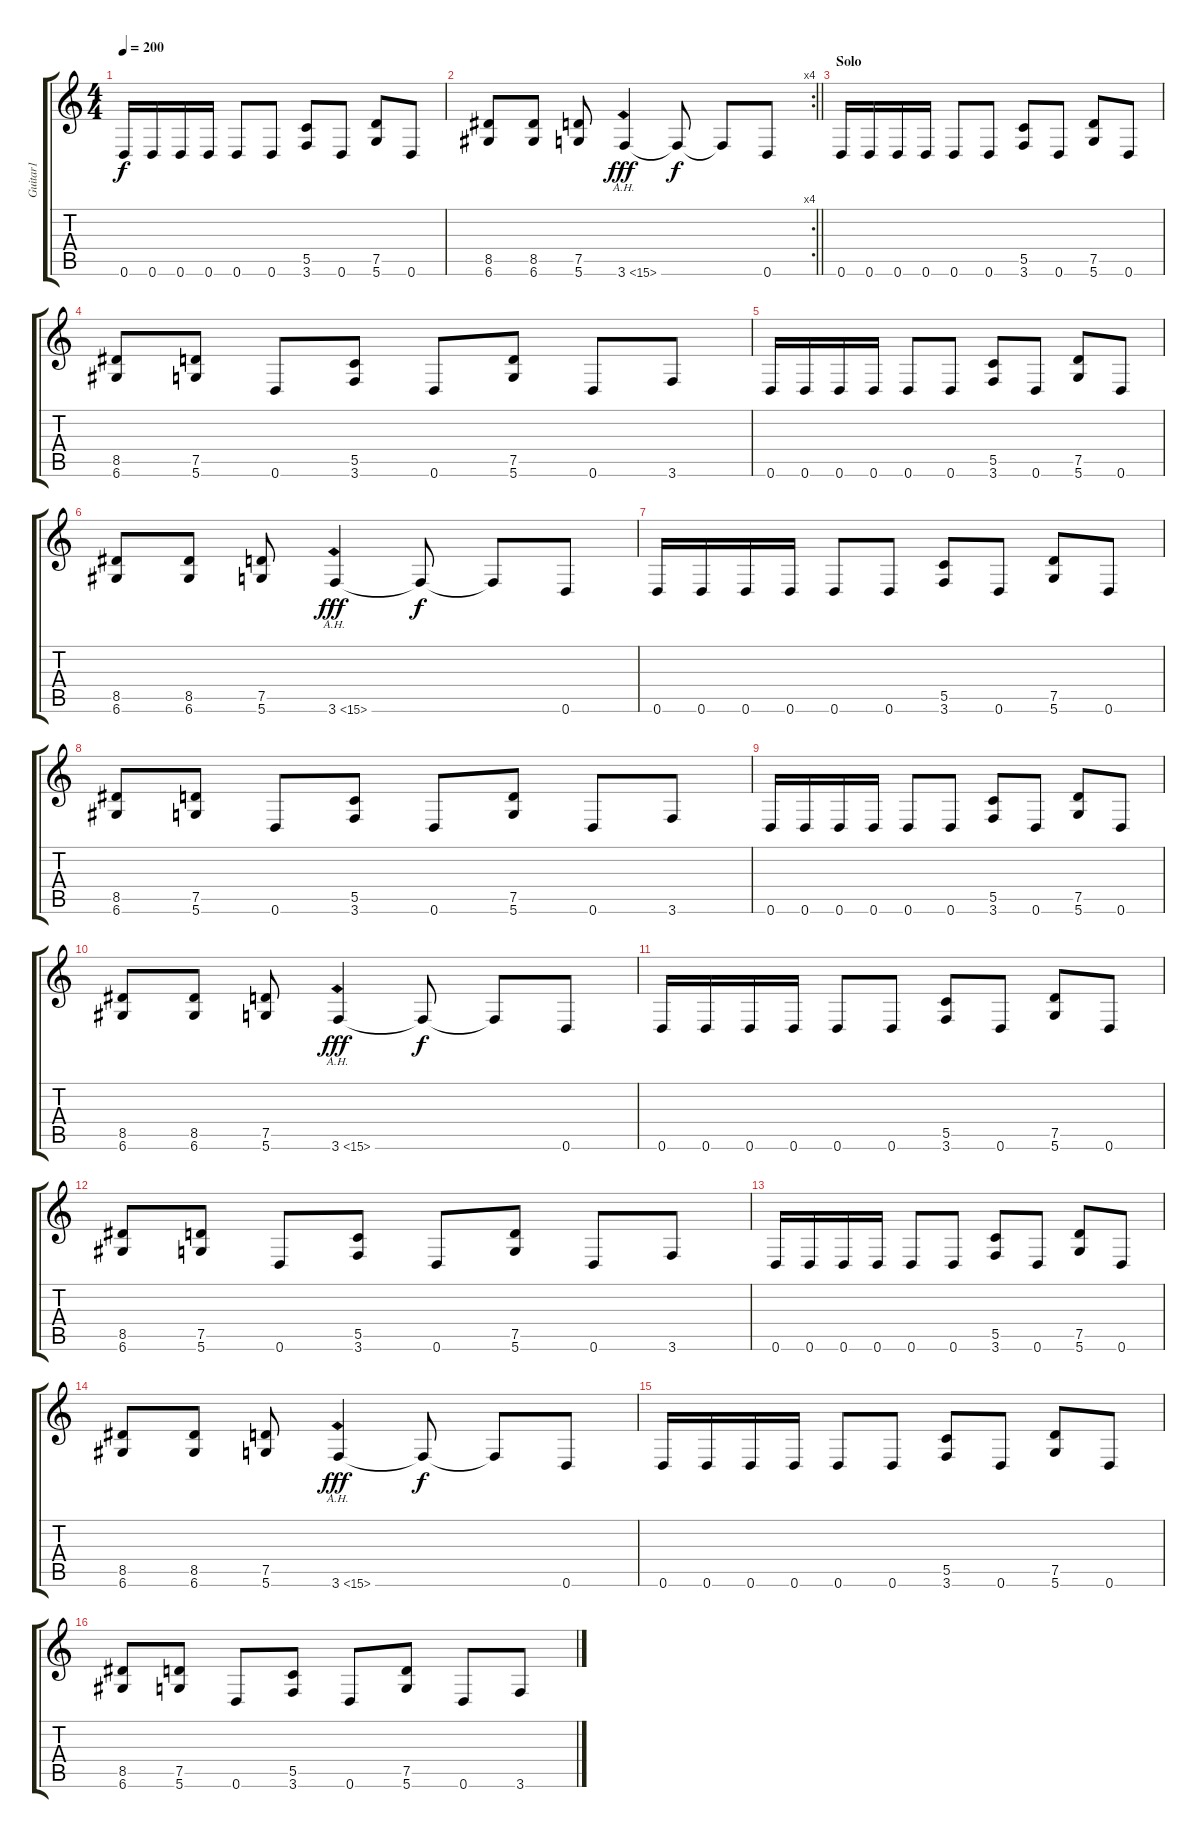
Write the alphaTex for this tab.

\track ("Guitar1" "Guitar1") {instrument overdrivenguitar}
\staff {score tabs}
\tuning (D4 A3 F3 C3 G2 D2) {hide}
\ts (4 4)
\tempo 200
\clef g2
\ks c
0.6.16{dy f} 0.6.16 0.6.16 0.6.16 0.6.8 0.6.8 (5.5 3.6).8 0.6.8 (7.5 5.6).8 0.6.8 |
\rc 4
\barLineRight lightlight
(8.5 6.6).8 (8.5 6.6).8 (7.5 5.6).8 3.6{ah 12}.4{dy fff} 3.6{t}.8{dy f} 3.6{t}.8 0.6.8 |
\section ("" "Solo")
0.6.16 0.6.16 0.6.16 0.6.16 0.6.8 0.6.8 (5.5 3.6).8 0.6.8 (7.5 5.6).8 0.6.8 |
(8.5 6.6).8 (7.5 5.6).8 0.6.8 (5.5 3.6).8 0.6.8 (7.5 5.6).8 0.6.8 3.6.8 |
0.6.16 0.6.16 0.6.16 0.6.16 0.6.8 0.6.8 (5.5 3.6).8 0.6.8 (7.5 5.6).8 0.6.8 |
(8.5 6.6).8 (8.5 6.6).8 (7.5 5.6).8 3.6{ah 12}.4{dy fff} 3.6{t}.8{dy f} 3.6{t}.8 0.6.8 |
0.6.16 0.6.16 0.6.16 0.6.16 0.6.8 0.6.8 (5.5 3.6).8 0.6.8 (7.5 5.6).8 0.6.8 |
(8.5 6.6).8 (7.5 5.6).8 0.6.8 (5.5 3.6).8 0.6.8 (7.5 5.6).8 0.6.8 3.6.8 |
0.6.16 0.6.16 0.6.16 0.6.16 0.6.8 0.6.8 (5.5 3.6).8 0.6.8 (7.5 5.6).8 0.6.8 |
(8.5 6.6).8 (8.5 6.6).8 (7.5 5.6).8 3.6{ah 12}.4{dy fff} 3.6{t}.8{dy f} 3.6{t}.8 0.6.8 |
0.6.16 0.6.16 0.6.16 0.6.16 0.6.8 0.6.8 (5.5 3.6).8 0.6.8 (7.5 5.6).8 0.6.8 |
(8.5 6.6).8 (7.5 5.6).8 0.6.8 (5.5 3.6).8 0.6.8 (7.5 5.6).8 0.6.8 3.6.8 |
0.6.16 0.6.16 0.6.16 0.6.16 0.6.8 0.6.8 (5.5 3.6).8 0.6.8 (7.5 5.6).8 0.6.8 |
(8.5 6.6).8 (8.5 6.6).8 (7.5 5.6).8 3.6{ah 12}.4{dy fff} 3.6{t}.8{dy f} 3.6{t}.8 0.6.8 |
0.6.16 0.6.16 0.6.16 0.6.16 0.6.8 0.6.8 (5.5 3.6).8 0.6.8 (7.5 5.6).8 0.6.8 |
(8.5 6.6).8 (7.5 5.6).8 0.6.8 (5.5 3.6).8 0.6.8 (7.5 5.6).8 0.6.8 3.6.8
